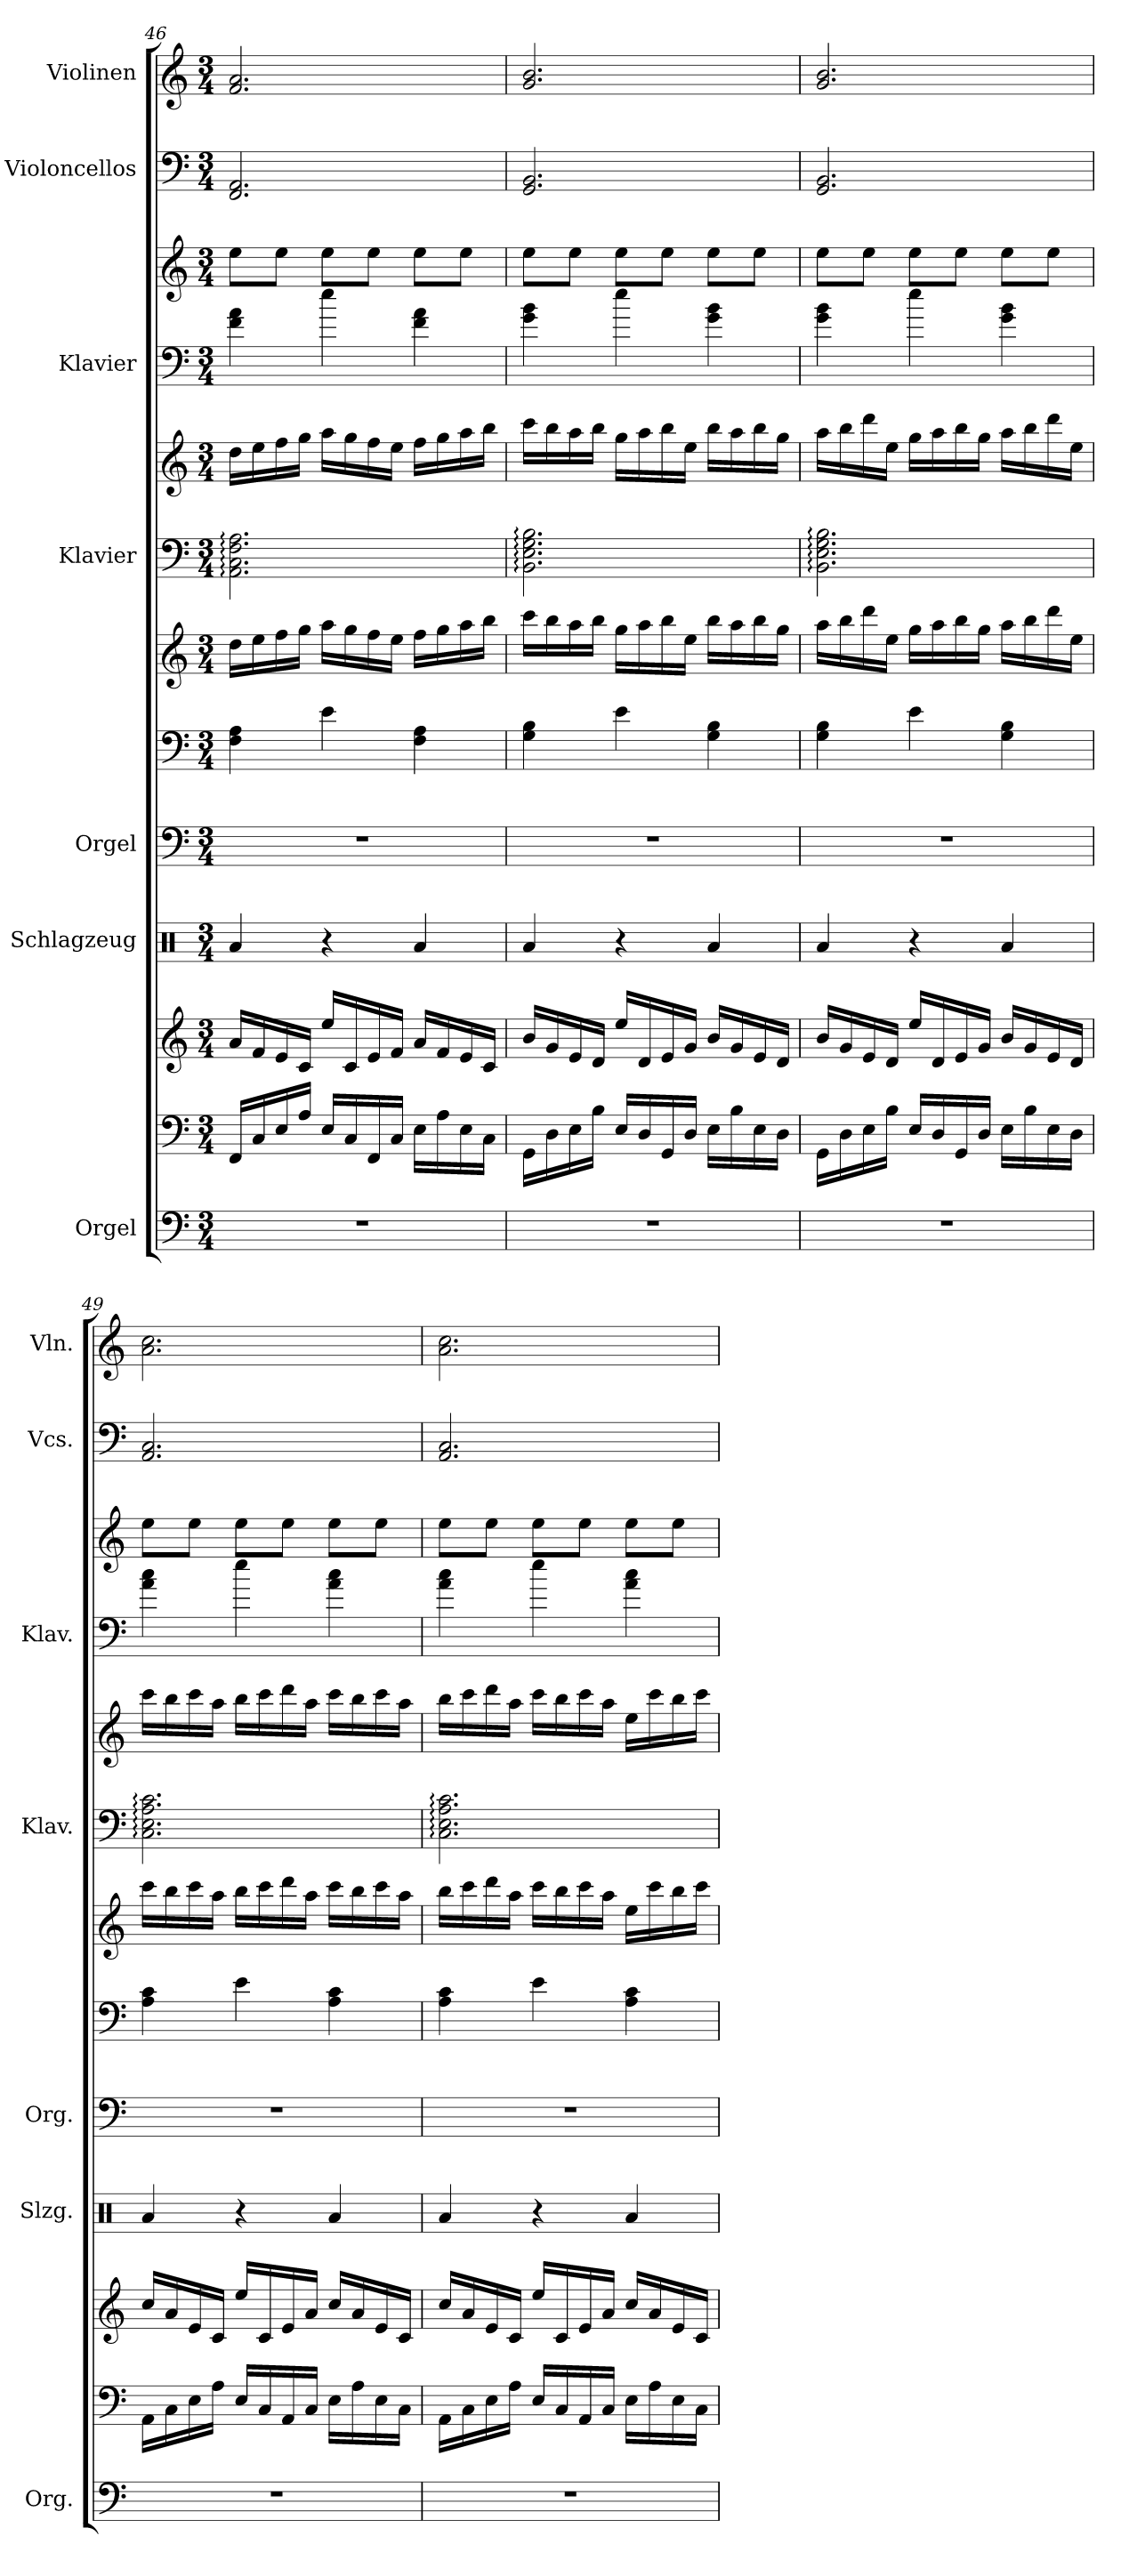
**kern	**kern	**kern	**kern	**kern	**kern	**kern	**kern	**kern	**kern	**kern	**kern	**kern
*part7	*part7	*part7	*part6	*part5	*part5	*part5	*part4	*part4	*part3	*part3	*part2	*part1
*staff13	*staff12	*staff11	*staff10	*staff9	*staff8	*staff7	*staff6	*staff5	*staff4	*staff3	*staff2	*staff1
*I"Orgel	*	*	*I"Schlagzeug	*I"Orgel	*	*	*I"Klavier	*	*I"Klavier	*	*I"Violoncellos	*I"Violinen
*I'Org.	*	*	*I'Slzg.	*I'Org.	*	*	*I'Klav.	*	*I'Klav.	*	*I'Vcs.	*I'Vln.
*clefF4	*clefF4	*clefG2	*clefX	*clefF4	*clefF4	*clefG2	*clefF4	*clefG2	*clefF4	*clefG2	*clefF4	*clefG2
*k[]	*k[]	*k[]	*k[]	*k[]	*k[]	*k[]	*k[]	*k[]	*k[]	*k[]	*k[]	*k[]
*M3/4	*M3/4	*M3/4	*M3/4	*M3/4	*M3/4	*M3/4	*M3/4	*M3/4	*M3/4	*M3/4	*M3/4	*M3/4
=46	=46	=46	=46	=46	=46	=46	=46	=46	=46	=46	=46	=46
2.r	16FF/LL	16a/LL	4Ra/	2.r	4F\ 4A\	16dd\LL	2.AA\: 2.C\: 2.F\: 2.A\:	16dd\LL	4f\ 4a\	8ee\L	2.FF/ 2.AA/	2.f/ 2.a/
.	16C/	16f/	.	.	.	16ee\	.	16ee\	.	.	.	.
.	16E/	16e/	.	.	.	16ff\	.	16ff\	.	8ee\J	.	.
.	16A/JJ	16c/JJ	.	.	.	16gg\JJ	.	16gg\JJ	.	.	.	.
.	16E/LL	16ee/LL	4r	.	4e\	16aa\LL	.	16aa\LL	4ee\	8ee\L	.	.
.	16C/	16c/	.	.	.	16gg\	.	16gg\	.	.	.	.
.	16FF/	16e/	.	.	.	16ff\	.	16ff\	.	8ee\J	.	.
.	16C/JJ	16f/JJ	.	.	.	16ee\JJ	.	16ee\JJ	.	.	.	.
.	16E\LL	16a/LL	4Ra/	.	4F\ 4A\	16ff\LL	.	16ff\LL	4f\ 4a\	8ee\L	.	.
.	16A\	16f/	.	.	.	16gg\	.	16gg\	.	.	.	.
.	16E\	16e/	.	.	.	16aa\	.	16aa\	.	8ee\J	.	.
.	16C\JJ	16c/JJ	.	.	.	16bb\JJ	.	16bb\JJ	.	.	.	.
=47	=47	=47	=47	=47	=47	=47	=47	=47	=47	=47	=47	=47
2.r	16GG\LL	16b/LL	4Ra/	2.r	4G\ 4B\	16ccc\LL	2.BB\: 2.E\: 2.G\: 2.B\:	16ccc\LL	4g\ 4b\	8ee\L	2.GG/ 2.BB/	2.g/ 2.b/
.	16D\	16g/	.	.	.	16bb\	.	16bb\	.	.	.	.
.	16E\	16e/	.	.	.	16aa\	.	16aa\	.	8ee\J	.	.
.	16B\JJ	16d/JJ	.	.	.	16bb\JJ	.	16bb\JJ	.	.	.	.
.	16E/LL	16ee/LL	4r	.	4e\	16gg\LL	.	16gg\LL	4ee\	8ee\L	.	.
.	16D/	16d/	.	.	.	16aa\	.	16aa\	.	.	.	.
.	16GG/	16e/	.	.	.	16bb\	.	16bb\	.	8ee\J	.	.
.	16D/JJ	16g/JJ	.	.	.	16ee\JJ	.	16ee\JJ	.	.	.	.
.	16E\LL	16b/LL	4Ra/	.	4G\ 4B\	16bb\LL	.	16bb\LL	4g\ 4b\	8ee\L	.	.
.	16B\	16g/	.	.	.	16aa\	.	16aa\	.	.	.	.
.	16E\	16e/	.	.	.	16bb\	.	16bb\	.	8ee\J	.	.
.	16D\JJ	16d/JJ	.	.	.	16gg\JJ	.	16gg\JJ	.	.	.	.
!!LO:PB:g=z
=48	=48	=48	=48	=48	=48	=48	=48	=48	=48	=48	=48	=48
2.r	16GG\LL	16b/LL	4Ra/	2.r	4G\ 4B\	16aa\LL	2.BB\: 2.E\: 2.G\: 2.B\:	16aa\LL	4g\ 4b\	8ee\L	2.GG/ 2.BB/	2.g/ 2.b/
.	16D\	16g/	.	.	.	16bb\	.	16bb\	.	.	.	.
.	16E\	16e/	.	.	.	16ddd\	.	16ddd\	.	8ee\J	.	.
.	16B\JJ	16d/JJ	.	.	.	16ee\JJ	.	16ee\JJ	.	.	.	.
.	16E/LL	16ee/LL	4r	.	4e\	16gg\LL	.	16gg\LL	4ee\	8ee\L	.	.
.	16D/	16d/	.	.	.	16aa\	.	16aa\	.	.	.	.
.	16GG/	16e/	.	.	.	16bb\	.	16bb\	.	8ee\J	.	.
.	16D/JJ	16g/JJ	.	.	.	16gg\JJ	.	16gg\JJ	.	.	.	.
.	16E\LL	16b/LL	4Ra/	.	4G\ 4B\	16aa\LL	.	16aa\LL	4g\ 4b\	8ee\L	.	.
.	16B\	16g/	.	.	.	16bb\	.	16bb\	.	.	.	.
.	16E\	16e/	.	.	.	16ddd\	.	16ddd\	.	8ee\J	.	.
.	16D\JJ	16d/JJ	.	.	.	16ee\JJ	.	16ee\JJ	.	.	.	.
=49	=49	=49	=49	=49	=49	=49	=49	=49	=49	=49	=49	=49
2.r	16AA\LL	16cc/LL	4Ra/	2.r	4A\ 4c\	16ccc\LL	2.C\: 2.E\: 2.A\: 2.c\:	16ccc\LL	4a\ 4cc\	8ee\L	2.AA/ 2.C/	2.a\ 2.cc\
.	16C\	16a/	.	.	.	16bb\	.	16bb\	.	.	.	.
.	16E\	16e/	.	.	.	16ccc\	.	16ccc\	.	8ee\J	.	.
.	16A\JJ	16c/JJ	.	.	.	16aa\JJ	.	16aa\JJ	.	.	.	.
.	16E/LL	16ee/LL	4r	.	4e\	16bb\LL	.	16bb\LL	4ee\	8ee\L	.	.
.	16C/	16c/	.	.	.	16ccc\	.	16ccc\	.	.	.	.
.	16AA/	16e/	.	.	.	16ddd\	.	16ddd\	.	8ee\J	.	.
.	16C/JJ	16a/JJ	.	.	.	16aa\JJ	.	16aa\JJ	.	.	.	.
.	16E\LL	16cc/LL	4Ra/	.	4A\ 4c\	16ccc\LL	.	16ccc\LL	4a\ 4cc\	8ee\L	.	.
.	16A\	16a/	.	.	.	16bb\	.	16bb\	.	.	.	.
.	16E\	16e/	.	.	.	16ccc\	.	16ccc\	.	8ee\J	.	.
.	16C\JJ	16c/JJ	.	.	.	16aa\JJ	.	16aa\JJ	.	.	.	.
!!LO:PB:g=z
=50	=50	=50	=50	=50	=50	=50	=50	=50	=50	=50	=50	=50
2.r	16AA\LL	16cc/LL	4Ra/	2.r	4A\ 4c\	16bb\LL	2.C\: 2.E\: 2.A\: 2.c\:	16bb\LL	4a\ 4cc\	8ee\L	2.AA/ 2.C/	2.a\ 2.cc\
.	16C\	16a/	.	.	.	16ccc\	.	16ccc\	.	.	.	.
.	16E\	16e/	.	.	.	16ddd\	.	16ddd\	.	8ee\J	.	.
.	16A\JJ	16c/JJ	.	.	.	16aa\JJ	.	16aa\JJ	.	.	.	.
.	16E/LL	16ee/LL	4r	.	4e\	16ccc\LL	.	16ccc\LL	4ee\	8ee\L	.	.
.	16C/	16c/	.	.	.	16bb\	.	16bb\	.	.	.	.
.	16AA/	16e/	.	.	.	16ccc\	.	16ccc\	.	8ee\J	.	.
.	16C/JJ	16a/JJ	.	.	.	16aa\JJ	.	16aa\JJ	.	.	.	.
.	16E\LL	16cc/LL	4Ra/	.	4A\ 4c\	16ee\LL	.	16ee\LL	4a\ 4cc\	8ee\L	.	.
.	16A\	16a/	.	.	.	16ccc\	.	16ccc\	.	.	.	.
.	16E\	16e/	.	.	.	16bb\	.	16bb\	.	8ee\J	.	.
.	16C\JJ	16c/JJ	.	.	.	16ccc\JJ	.	16ccc\JJ	.	.	.	.
=	=	=	=	=	=	=	=	=	=	=	=	=
*-	*-	*-	*-	*-	*-	*-	*-	*-	*-	*-	*-	*-
